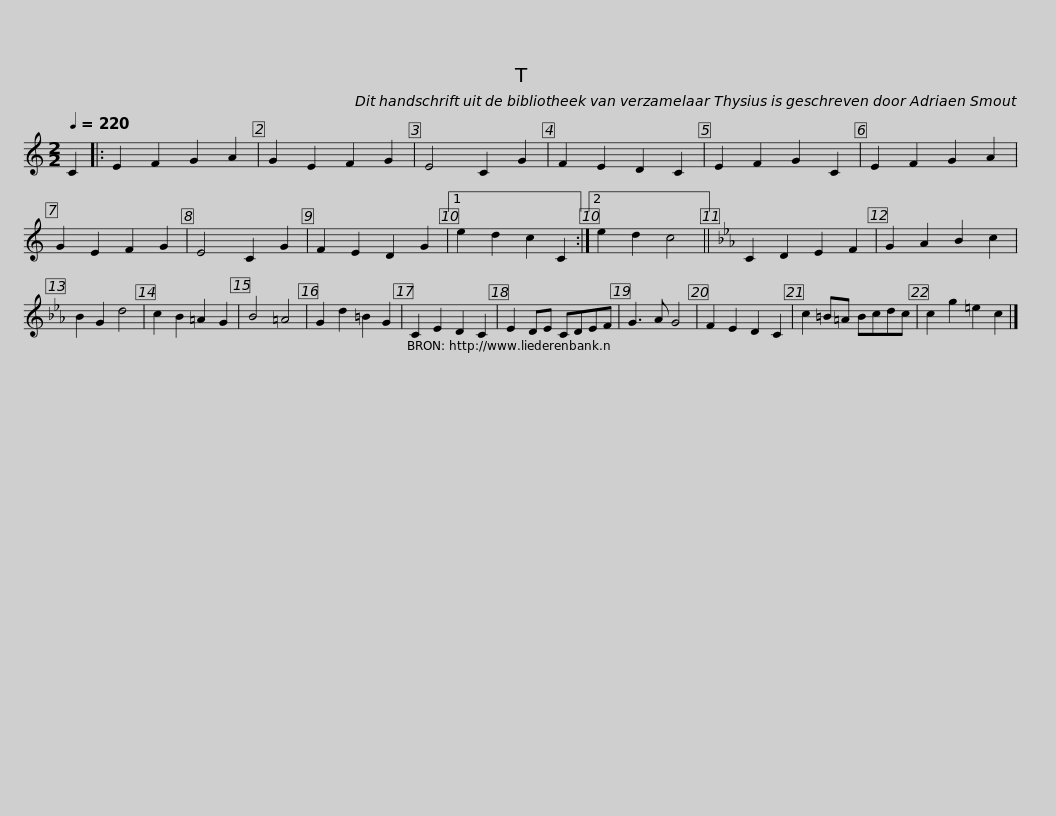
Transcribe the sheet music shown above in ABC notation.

X:1
L:1/8
Q:1/4=220
M:2/2
I:linebreak $
K:C
V:1 treble
V:1
 C2 |: E2 F2 G2 A2 | G2 E2 F2 G2 | E4 C2 G2 | F2 E2 D2 C2 | %5
 E2 F2 G2 C2 |$ E2 F2 G2 A2 | G2 E2 F2 G2 | E4 C2 G2 | F2 E2 D2 G2 |1 %10
 e2 d2 c2 C2 :|2 e2 d2 c4 ||$[K:Eb] C2 D2 E2 F2 | G2 A2 B2 c2 | B2 G2 d4 | %15
 c2 B2 =A2 G2 | B4 =A4 | G2 d2 =B2 G2 |$ C2 E2 D2 C2 | E2 DE CDEF | %20
 G3 A G4 | F2 E2 D2 C2 | c2 =B=A Bcdc | c2 g2 =e2 c2 |] %24
